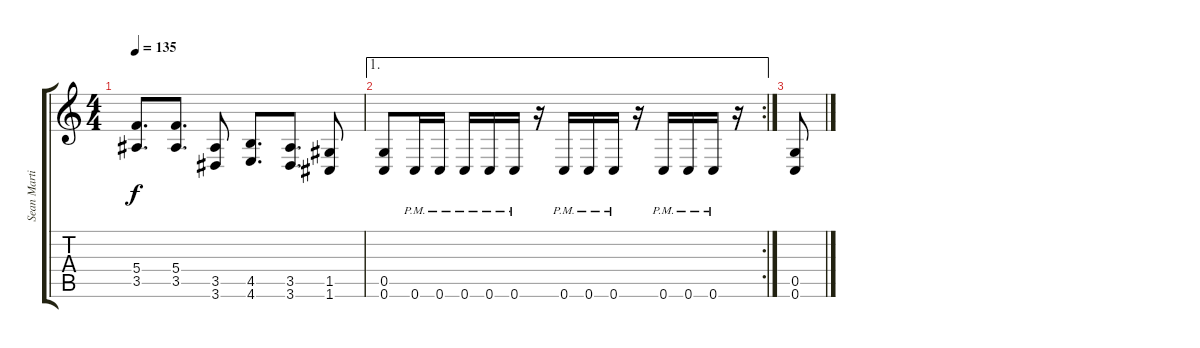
\track ("Sean Martin" "Sean Marti") {instrument distortionguitar}
\staff {score tabs}
\tuning (D4 A3 F3 C3 G2 C2) {hide}
\ts (4 4)
\tempo 135
\clef g2
\ks c
(5.4 3.5).8{d dy f} (5.4 3.5).8{d} (3.5 3.6).8 (4.5 4.6).8{d} (3.5 3.6).8{d} (1.5 1.6).8 |
\ae 1
\rc 2
(0.5 0.6).8 0.6{pm}.16 0.6{pm}.16 0.6{pm}.16 0.6{pm}.16 0.6{pm}.16 r.16 0.6{pm}.16 0.6{pm}.16 0.6{pm}.16 r.16 0.6{pm}.16 0.6{pm}.16 0.6{pm}.16 r.16 |
(0.5 0.6).8
